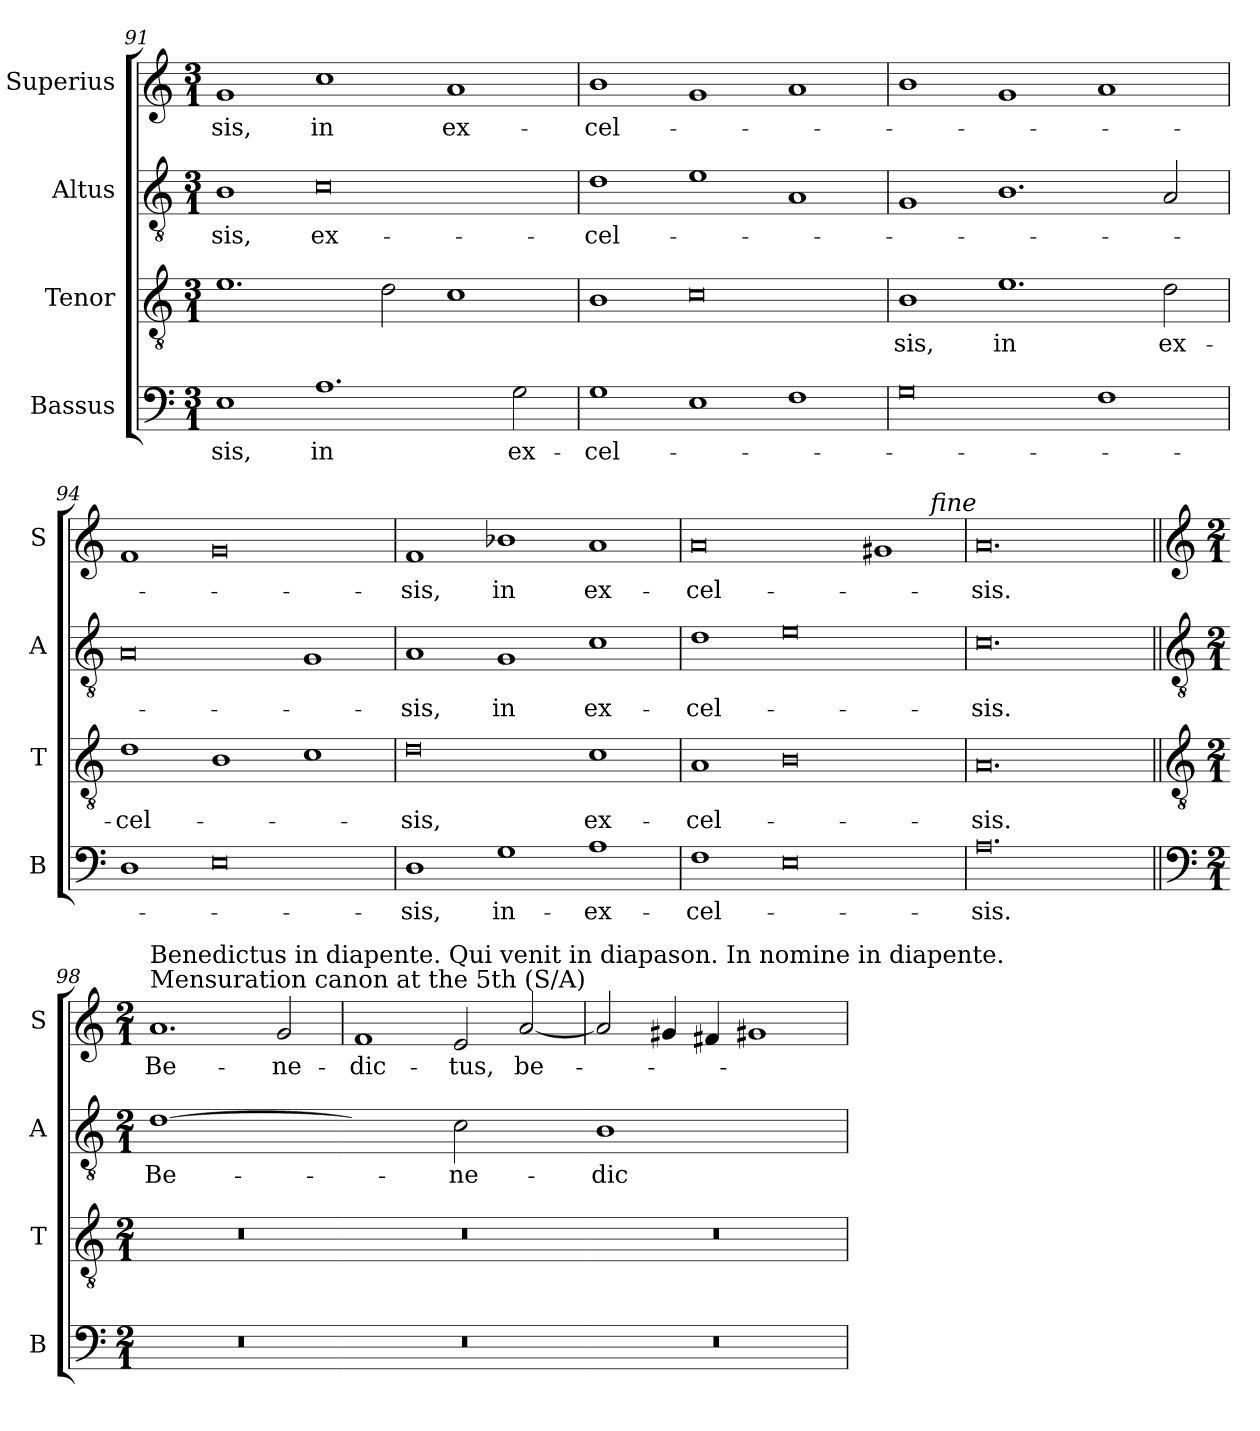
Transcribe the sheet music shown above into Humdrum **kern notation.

**kern	**text	**kern	**text	**kern	**text	**kern	**text
*part4	*part4	*part3	*part3	*part2	*part2	*part1	*part1
*staff4	*staff4	*staff3	*staff3	*staff2	*staff2	*staff1	*staff1
*I"Bassus	*	*I"Tenor	*	*I"Altus	*	*I"Superius	*
*I'B	*	*I'T	*	*I'A	*	*I'S	*
*clefF4	*	*clefGv2	*	*clefGv2	*	*clefG2	*
*k[]	*	*k[]	*	*k[]	*	*k[]	*
*M3/1	*	*M3/1	*	*M3/1	*	*M3/1	*
=91	=91	=91	=91	=91	=91	=91	=91
1E	-sis,	1.e	.	1B	-sis,	1g	-sis,
1.A	in	.	.	0c	ex-	1cc	in
.	.	2d\	.	.	.	.	.
.	.	1c	.	.	.	1a	ex-
2G\	ex-	.	.	.	.	.	.
=92	=92	=92	=92	=92	=92	=92	=92
1G	-cel-	1B	.	1d	-cel-	1b	-cel-
1E	.	0c	.	1e	.	1g	.
1F	.	.	.	1A	.	1a	.
=93	=93	=93	=93	=93	=93	=93	=93
0G	.	1B	-sis,	1G	.	1b	.
.	.	1.e	in	1.B	.	1g	.
1F	.	.	.	.	.	1a	.
.	.	2d\	ex-	2A/	.	.	.
=94	=94	=94	=94	=94	=94	=94	=94
1D	.	1d	-cel-	0A	.	1f	.
0E	.	1B	.	.	.	0g	.
.	.	1c	.	1G	.	.	.
=95	=95	=95	=95	=95	=95	=95	=95
1D	-sis,	0d	-sis,	1A	-sis,	1f	-sis,
1G	in-	.	.	1G	in	1b-X	in
1A	-ex-	1c	ex-	1c	ex-	1a	ex-
=96	=96	=96	=96	=96	=96	=96	=96
1F	-cel-	1A	-cel-	1d	-cel-	0a	-cel-
0E	.	0B	.	0e	.	.	.
.	.	.	.	.	.	1g#X	.
=97	=97	=97	=97	=97	=97	=97	=97
0.A	-sis.	0.A	-sis.	0.c	-sis.	0.a	-sis.
!	!	!	!	!	!	!LO:TX:a:i:rj:t=fine	!
!!LO:LB:g=z
=98||	=98||	=98||	=98||	=98||	=98||	=98||	=98||
*clefF4	*	*clefGv2	*	*clefGv2	*	*clefG2	*
*k[]	*	*k[]	*	*k[]	*	*k[]	*
*M2/1	*	*M2/1	*	*M2/1	*	*M2/1	*
!	!	!	!	!	!	!LO:TX:a:t=Mensuration canon at the 5th (S/A)	!
!	!	!	!	!	!	!LO:TX:a:t=Benedictus in diapente. Qui venit in diapason. In nomine in diapente.	!
!	!	!	!	!LO:N:vis=1	!	!	!
0r	.	0r	.	[0d	Be-	1.a	Be-
.	.	.	.	.	.	2g/	-ne-
=99	=99	=99	=99	=99-	=99	=99	=99
!	!	!	!	!LO:N:vis=2	!	!	!
0r	.	0r	.	1dyy]	.	1f	-dic-
!	!	!	!	!LO:N:vis=2	!	!	!
.	.	.	.	1c	-ne-	2e/	-tus,
.	.	.	.	.	.	[2a/	be-
=100	=100	=100	=100	=100-	=100	=100	=100
!	!	!	!	!LO:N:vis=1	!	!	!
0r	.	0r	.	0B	-dic-	2a/]	.
.	.	.	.	.	.	4g#X/	.
.	.	.	.	.	.	4f#X/	.
.	.	.	.	.	.	1g#X	.
=	=	=	=	=	=	=	=
*-	*-	*-	*-	*-	*-	*-	*-
